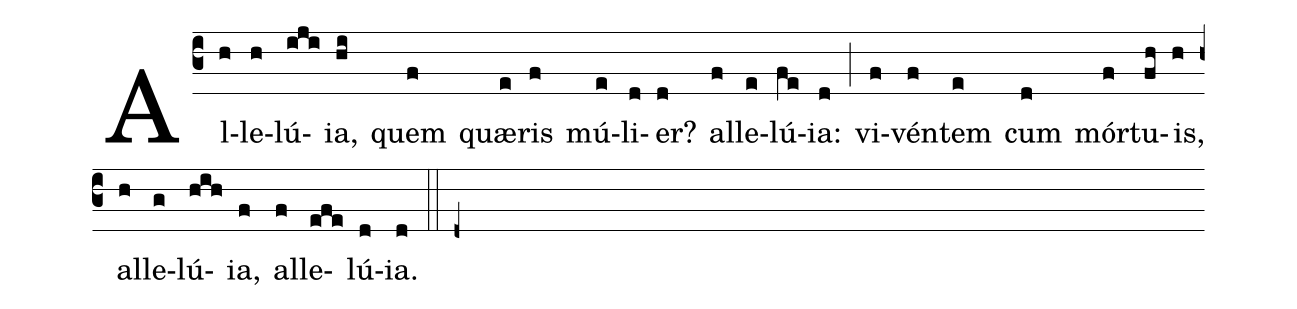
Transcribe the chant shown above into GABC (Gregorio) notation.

%%
(c3)Al(h)le(h)lú(iji)ia,(hi)
quem(f) quæ(e)ris(f) mú(e)li(d)er?(d)
al(f)le(e)lú(fe)ia:(d) (;)
vi(f)vén(f)tem(e) cum(d) mór(f)tu(fh)is,(h)
al(h)le(g)lú(hih)ia,(f) al(f)le(efe)lú(d)ia.(d) (::d+)
